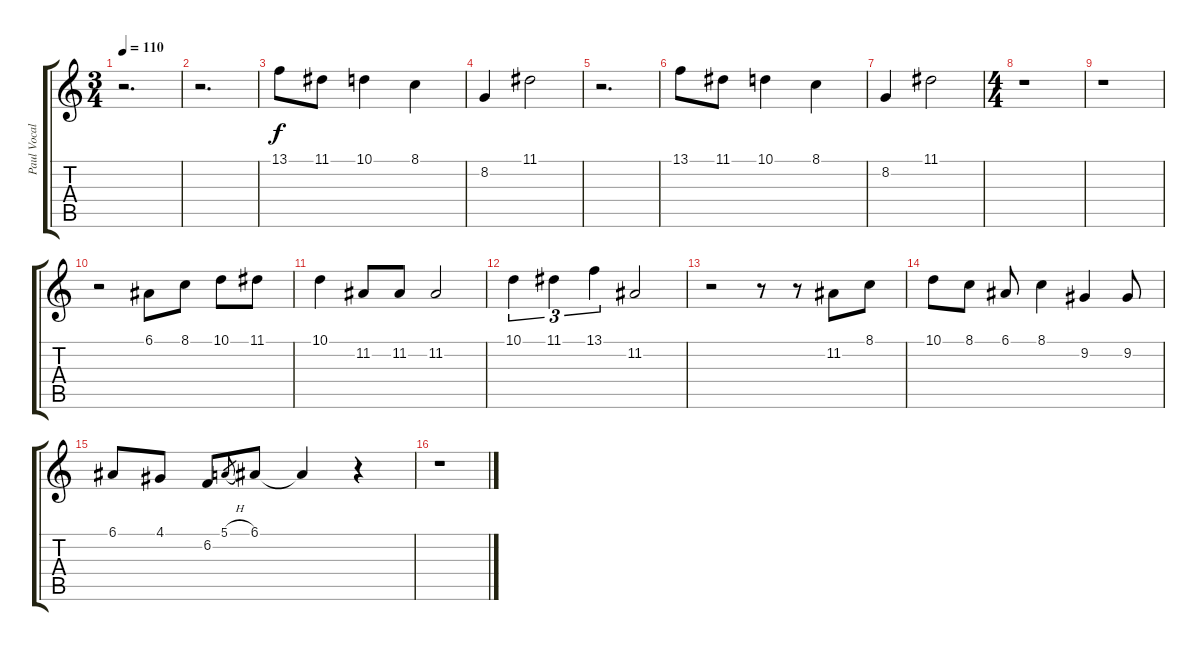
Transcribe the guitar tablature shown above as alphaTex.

\track ("Paul Vocal" "Paul Vocal") {instrument tenorsax}
\staff {score tabs}
\tuning (E4 B3 G3 D3 A2 E2) {hide}
\ts (3 4)
\tempo 110
\clef g2
\ks c
r.2{d dy f} |
r.2{d} |
13.1.8 11.1.8 10.1.4 8.1.4 |
8.2.4 11.1.2 |
r.2{d} |
13.1.8 11.1.8 10.1.4 8.1.4 |
8.2.4 11.1.2 |
\ts (4 4)
r.1 |
r.1 |
r.2 6.1.8 8.1.8 10.1.8 11.1.8 |
10.1.4 11.2.8 11.2.8 11.2.2 |
10.1.4{tu (3 2)} 11.1.4{tu (3 2)} 13.1.4{tu (3 2)} 11.2.2 |
r.2 r.8 r.8 11.2.8 8.1.8 |
10.1.8 8.1.8 6.1.8 8.1.4 9.2.4 9.2.8 |
6.1.8 4.1.8 6.2.8 5.1{h}.8{gr} 6.1.8 6.1{t}.4 r.4 |
r.1
